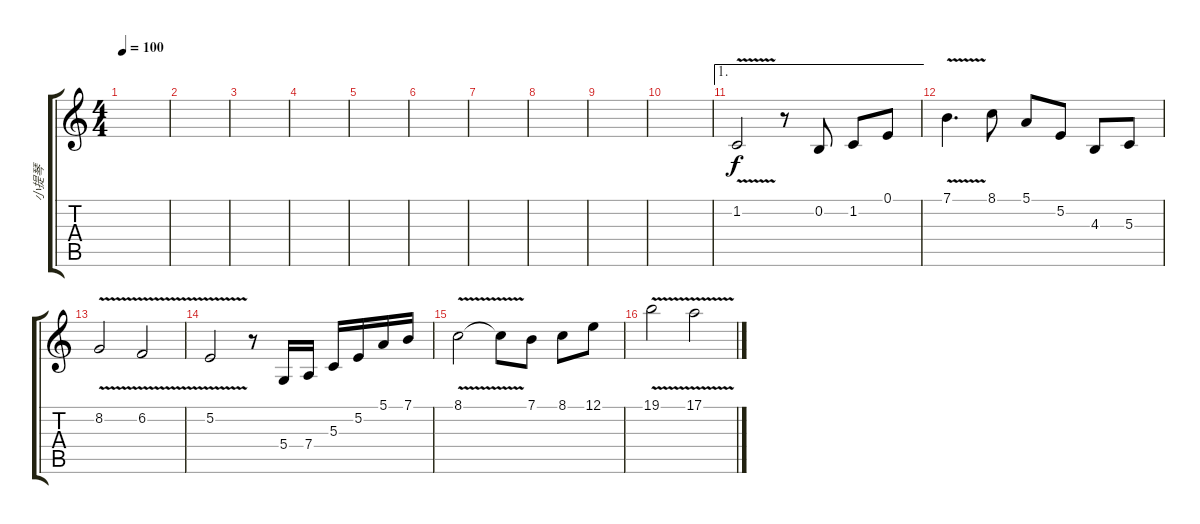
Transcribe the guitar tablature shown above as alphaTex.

\track ("小提琴" "小提琴") {solo instrument violin}
\staff {score tabs}
\tuning (E4 B3 G3 D3 A2 E2) {hide}
\ts (4 4)
\tempo 100
\clef g2
\ks c
|
|
|
|
|
|
|
|
|
|
\ae 1
1.2{v}.2 r.8 0.2.8 1.2.8 0.1.8 |
7.1{v}.4{d} 8.1.8 5.1.8 5.2.8 4.3.8 5.3.8 |
8.2{v}.2 6.2{v}.2 |
5.2{v}.2 r.8 5.4.16 7.4.16 5.3.16 5.2.16 5.1.16 7.1.16 |
8.1{v}.2 8.1{t}.8 7.1.8 8.1.8 12.1.8 |
19.1{v}.2{txt ""} 17.1{v}.2
